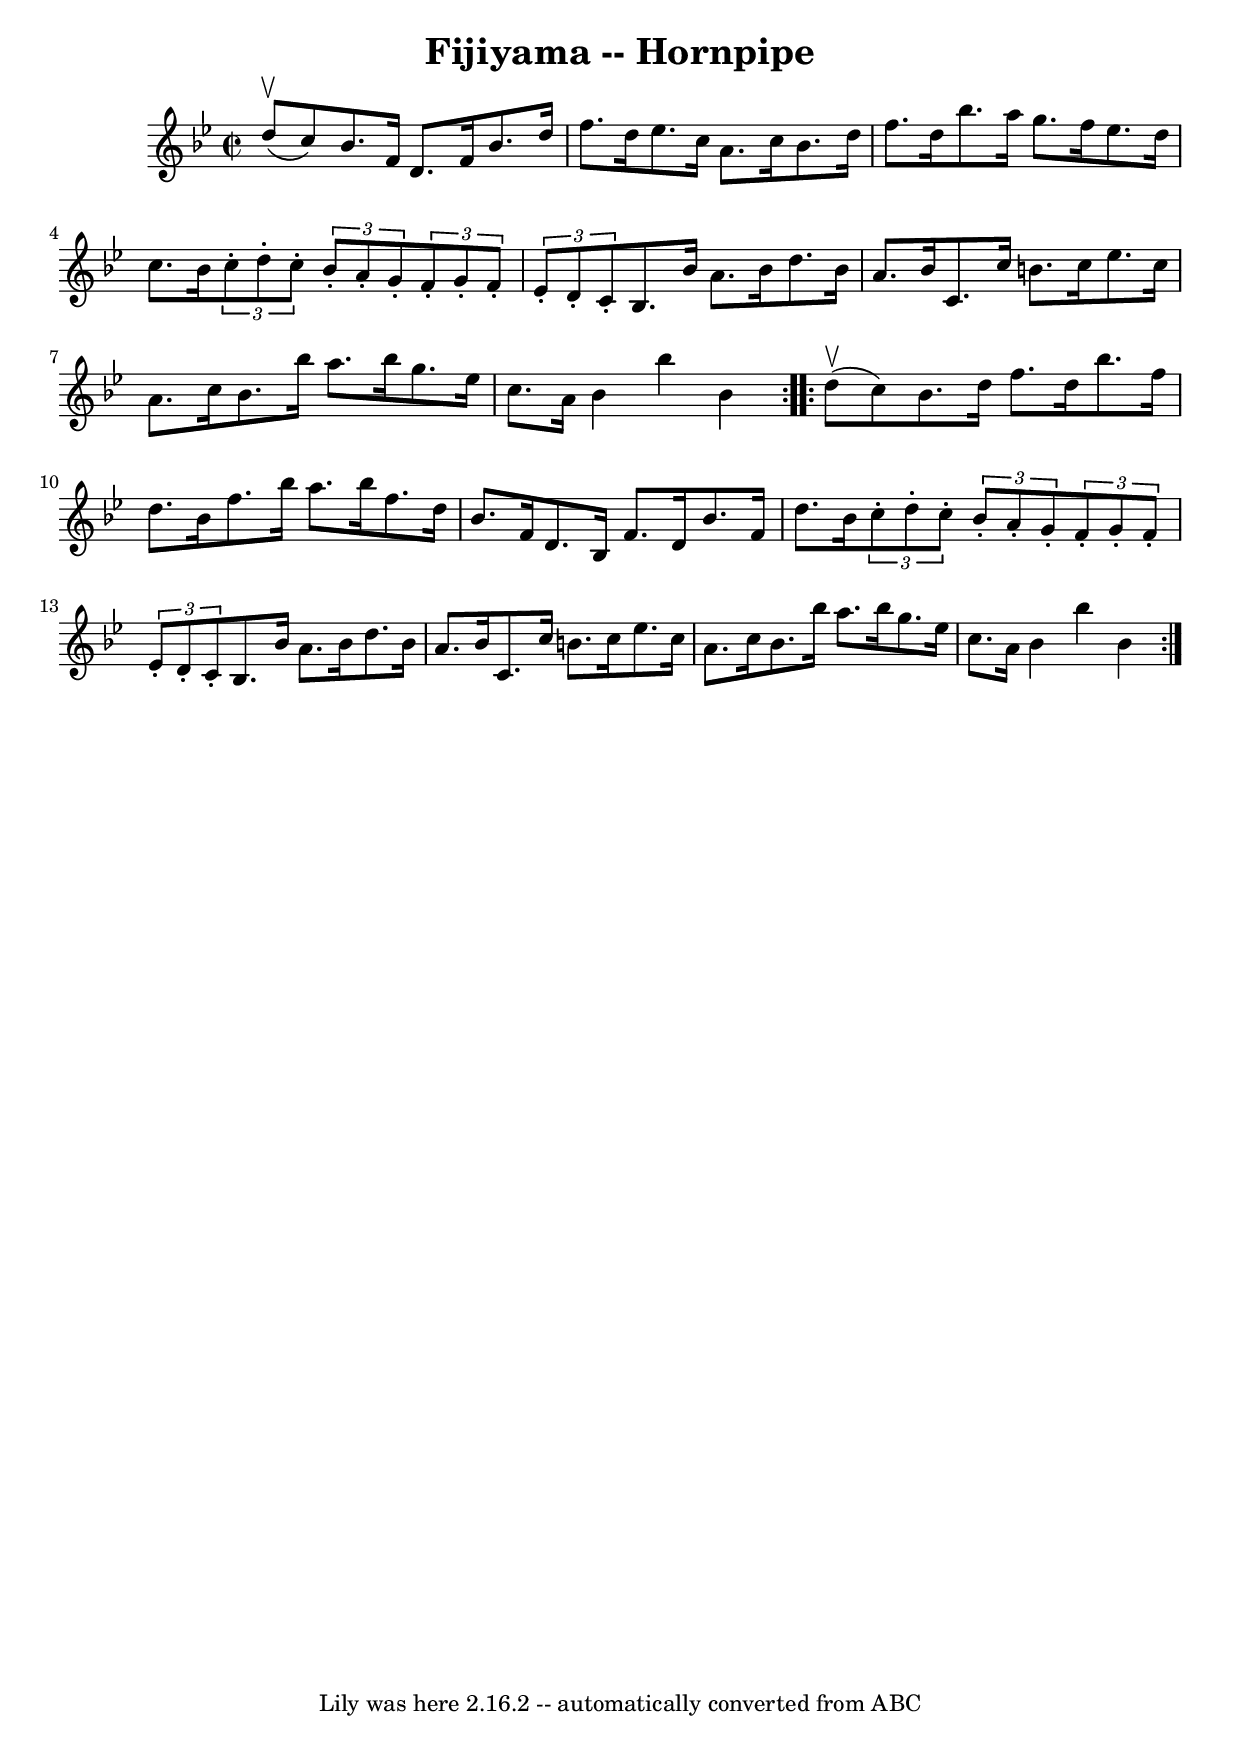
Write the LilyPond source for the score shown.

\version "2.16.2"
\include "Mammoth.ily"
\header {
  %% book = "Cole's 1000 Fiddle Tunes"
 crossRefNumber = "1"
 footnotes = ""
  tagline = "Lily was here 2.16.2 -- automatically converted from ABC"
  title = "Fijiyama -- Hornpipe"

}
voicedefault =  {



  \repeat volta 2 {

    \override Staff.TimeSignature #'style = #'C
    \time 2/2      \key bf \major d''8 (^\upbow c''8)  |
 bf'8. f'16 d'8. f'16 bf'8. d''16 f''8. d''16   |
 ef''8. c''16 a'8. c''16 bf'8. d''16 f''8. d''16   |
 bf''8. a''16 g''8. f''16 ef''8. d''16 c''8. bf'16    |
    \times 2/3 { c''8-. d''8-. c''8-. 
	       }   \times 2/3 { bf'8-. 
				a'8-. g'8-. 
			      }   \times 2/3 { f'8-. g'8-. f'8-. 
					     }   \times 2/3 {  
					 ef'8-. d'8-. c'8-.  					     }  |
 bf8. bf'16 a'8. bf'16 d''8. bf'16 a'8. bf'16   |
 c'8. c''16 b'8. c''16 ef''8. c''16 a'8. c''16   |
 bf'8. bf''16 a''8. bf''16 g''8. ef''16 c''8. a'16   |
 bf'4 bf''4    
 bf'4  
  }     
  \repeat volta 2 { d''8 (^\upbow c''8)  |
 bf'8. d''16 f''8. d''16 bf''8. f''16 d''8. bf'16   |
 f''8. bf''16 a''8. bf''16 f''8. d''16 bf'8. f'16    |
 d'8. bf16 f'8. d'16 bf'8. f'16 d''8. bf'16   |
    \times 2/3 { c''8-. d''8-. c''8-. 
	       }   \times 2/3 { bf'8-. 
				a'8-. g'8-. 
			      }   \times 2/3 { f'8-. g'8-. f'8-. 
					     }   \times 2/3 {  
					 ef'8-. d'8-. c'8-.  					     }  |
 bf8. bf'16 a'8. bf'16 d''8. bf'16 a'8. bf'16   |
 c'8. c''16 b'8. c''16 ef''8. c''16 a'8. c''16   |
 bf'8. bf''16 a''8. bf''16 g''8. ef''16 c''8. a'16   |
 bf'4 bf''4    
 bf'4  
  }   

}

\score{
  <<

    \context Staff="default"
    {
      \voicedefault 
      
    }

  >>
  \layout {
    
  }
  \midi {
  }

}
